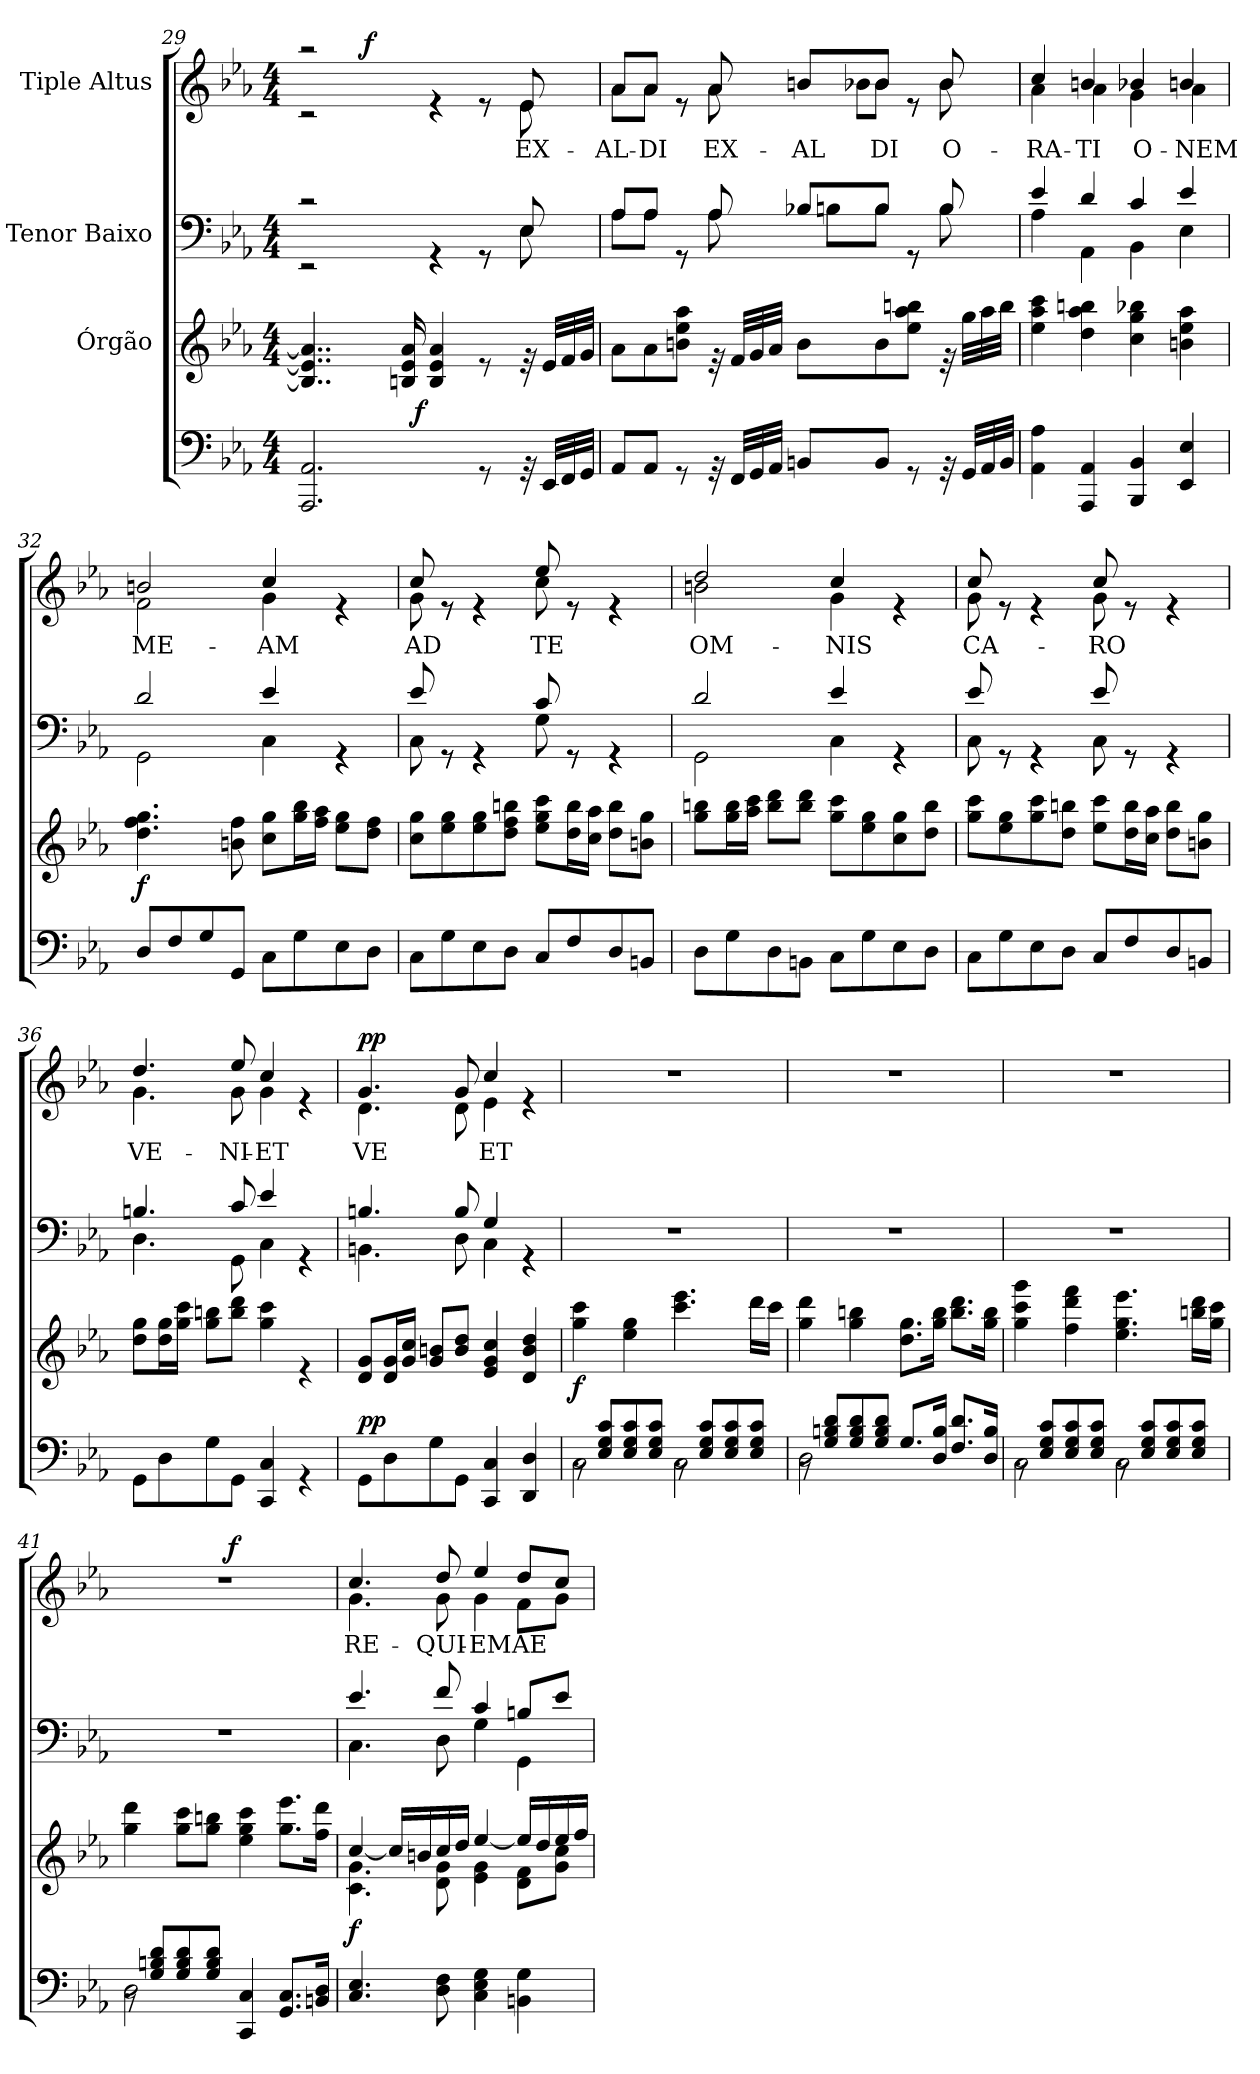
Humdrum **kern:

**kern	**dynam	**kern	**dynam	**kern	**kern	**text	**dynam
*part4	*part4	*part3	*part3	*part2	*part1	*part1	*part1
*staff4	*staff4	*staff3	*staff3	*staff2	*staff1	*staff1	*staff1
*	*	*I"Órgão	*	*I"Tenor Baixo	*I"Tiple Altus	*	*
*clefF4	*	*clefG2	*	*clefF4	*clefG2	*	*
*k[b-e-a-]	*	*k[b-e-a-]	*	*k[b-e-a-]	*k[b-e-a-]	*	*
*E-:	*	*E-:	*	*E-:	*E-:	*	*
*M4/4	*	*M4/4	*	*M4/4	*M4/4	*	*
=29	=29	=29	=29	=29	=29	=29	=29
*^	*	*	*	*^	*^	*	*
*	*	*	*	*	*	*	*	*^	*	*
2.AAA-/ 2.AA-/	4...ryy	.	4..B/] 4..e-/] 4..a-/]	.	2rc	2rEE	2raa	2rc	4ryy	.	.
.	.	.	.	.	.	.	.	.	32ryy	.	.
!	!	!	!	!	!	!	!	!	!	!	!LO:DY:b
.	.	.	.	.	.	.	.	.	2ryy	.	f
.	.	.	16Bn/ 16e-/ 16a-/	.	.	.	.	.	.	.	.
!	!	!LO:DY:a	!	!	!	!	!	!	!	!	!
.	2ryy	f	.	.	.	.	.	.	.	.	.
.	.	.	4B/ 4e-/ 4a-/	.	4rGG	4rGG	4re	4re	.	.	.
8rGG	.	.	8re	.	8rGG	8rGG	8re	8re	.	.	.
.	.	.	.	.	.	.	.	.	8..ryy	.	.
!	!	!	!	!	!	!	!	!	!	!LO:LY:b	!
32rFF	.	.	32rd	.	8E-/	8E-\	8e-/	8e-\	.	EX-	.
32EE-/LLL	.	.	32e-/LLL	.	.	.	.	.	.	.	.
32FF/	.	.	32f/	.	.	.	.	.	.	.	.
32GG/JJJ	32ryy	.	32g/JJJ	.	.	.	.	.	.	.	.
!!LO:PB:g=z
=30	=30	=30	=30	=30	=30	=30	=30	=30	=30	=30	=30
!	!	!	!	!	!	!	!	!	!	!LO:LY:b	!
*v	*v	*	*	*	*	*	*	*v	*v	*	*
8AA-/L	.	8a-\L	.	8A-/L	8A-\L	8a-/L	8a-\L	AL-	.
!	!	!	!	!	!	!	!	!LO:LY:b	!
8AA-/J	.	8a-\	.	8A-/J	8A-\J	8a-/J	8a-\J	-DI	.
8rGG	.	8bn\ 8ee-\ 8aa-\J	.	8rGG	8rGG	8re	8re	.	.
!	!	!	!	!	!	!	!	!LO:LY:b	!
32rFF	.	32rd	.	8A-/	8A-\	8a-/	8a-\	EX-	.
32FF/LLL	.	32f/LLL	.	.	.	.	.	.	.
32GG/	.	32g/	.	.	.	.	.	.	.
32AA-/JJJ	.	32a-/JJJ	.	.	.	.	.	.	.
!	!	!	!	!	!	!	!	!LO:LY:b	!
8BBn/L	.	8b\L	.	8B-X/L	8Bn\L	8bn/L	8b-X\L	-AL	.
!	!	!	!	!	!	!	!	!LO:LY:b	!
8BB/J	.	8b\	.	8B/J	8B\J	8b-/J	8b-\J	-DI	.
8rGG	.	8ee-\ 8aa-\ 8bbn\J	.	8rGG	8rGG	8re	8re	.	.
!	!	!	!	!	!	!	!	!LO:LY:b	!
32rFF	.	32rd	.	8B/	8B\	8b-/	8b-\	O-	.
32GG/LLL	.	32gg\LLL	.	.	.	.	.	.	.
32AA-/	.	32aa-\	.	.	.	.	.	.	.
32BB/JJJ	.	32bb\JJJ	.	.	.	.	.	.	.
=31	=31	=31	=31	=31	=31	=31	=31	=31	=31
!	!	!	!	!	!	!	!	!LO:LY:b	!
4AA-\ 4A-\	.	4ee-\ 4aa-\ 4ccc\	.	4e-/	4A-\	4cc/	4a-\	-RA-	.
!	!	!	!	!	!	!	!	!LO:LY:b	!
4AAA-/ 4AA-/	.	4dd\ 4aa-\ 4bbn\	.	4d/	4AA-\	4bn/	4a-\	-TI	.
!	!	!	!	!	!	!	!	!LO:LY:b	!
4BBB-/ 4BB-/	.	4cc\ 4gg\ 4bb-X\	.	4c/	4BB-\	4b-X/	4g\	O-	.
!	!	!	!	!	!	!	!	!LO:LY:b	!
4EE-/ 4E-/	.	4bn\ 4ee-\ 4aa-\	.	4e-/	4E-\	4bn/	4a-\	NEM	.
=32	=32	=32	=32	=32	=32	=32	=32	=32	=32
!	!	!	!LO:DY:b	!	!	!	!	!LO:LY:b	!
8D/L	.	4.dd\ 4.ff\ 4.gg\	f	2d/	2GG\	2bn/	2f\	-ME-	.
8F/	.	.	.	.	.	.	.	.	.
8G/	.	.	.	.	.	.	.	.	.
8GG/J	.	8bn\ 8ff\	.	.	.	.	.	.	.
!	!	!	!	!	!	!	!	!LO:LY:b	!
8C\L	.	8cc\ 8gg\L	.	4e-/	4C\	4cc/	4g\	-AM	.
8G\	.	16gg\ 16bb-i\L	.	.	.	.	.	.	.
.	.	16ff\ 16aa-\JJ	.	.	.	.	.	.	.
8E-\	.	8ee-\ 8gg\L	.	4rGG	4rGG	4re	4re	.	.
8D\J	.	8dd\ 8ff\J	.	.	.	.	.	.	.
!!LO:LB:g=z	!!
=33	=33	=33	=33	=33	=33	=33	=33	=33	=33
!	!	!	!	!	!	!	!	!LO:LY:b	!
8C\L	.	8cc\ 8gg\L	.	8e-/	8C\	8cc/	8g\	AD	.
8G\	.	8ee-\ 8gg\	.	8rGG	8rGG	8re	8re	.	.
8E-\	.	8ee-\ 8gg\	.	4rGG	4rGG	4re	4re	.	.
8D\J	.	8dd\ 8ff\ 8bbn\J	.	.	.	.	.	.	.
!	!	!	!	!	!	!	!	!LO:LY:b	!
8C/L	.	8ee-\ 8gg\ 8ccc\L	.	8c/	8G\	8ee-/	8cc\	TE	.
8F/	.	16dd\ 16bb\L	.	8rGG	8rGG	8re	8re	.	.
.	.	16cc\ 16aa-\JJ	.	.	.	.	.	.	.
8D/	.	8dd\ 8bb\L	.	4rGG	4rGG	4re	4re	.	.
8BBn/J	.	8bn\ 8gg\J	.	.	.	.	.	.	.
=34	=34	=34	=34	=34	=34	=34	=34	=34	=34
!	!	!	!	!	!	!	!	!LO:LY:b	!
8D\L	.	8gg\ 8bbn\L	.	2d/	2GG\	2dd/	2bn\	OM-	.
8G\	.	16gg\ 16bb\L	.	.	.	.	.	.	.
.	.	16aa-\ 16ccc\JJ	.	.	.	.	.	.	.
8D\	.	8bb\ 8ddd\L	.	.	.	.	.	.	.
8BBn\J	.	8bb\ 8ddd\J	.	.	.	.	.	.	.
!	!	!	!	!	!	!	!	!LO:LY:b	!
8C\L	.	8gg\ 8ccc\L	.	4e-/	4C\	4cc/	4g\	-NIS	.
8G\	.	8ee-\ 8gg\	.	.	.	.	.	.	.
8E-\	.	8cc\ 8gg\	.	4rGG	4rGG	4re	4re	.	.
8D\J	.	8dd\ 8bb\J	.	.	.	.	.	.	.
=35	=35	=35	=35	=35	=35	=35	=35	=35	=35
!	!	!	!	!	!	!	!	!LO:LY:b	!
8C\L	.	8gg\ 8ccc\L	.	8e-/	8C\	8cc/	8g\	CA-	.
8G\	.	8ee-\ 8gg\	.	8rGG	8rGG	8re	8re	.	.
8E-\	.	8gg\ 8ccc\	.	4rGG	4rGG	4re	4re	.	.
8D\J	.	8dd\ 8bbn\J	.	.	.	.	.	.	.
!	!	!	!	!	!	!	!	!LO:LY:b	!
8C/L	.	8ee-\ 8ccc\L	.	8e-/	8C\	8cc/	8g\	-RO	.
8F/	.	16dd\ 16bb\L	.	8rGG	8rGG	8re	8re	.	.
.	.	16cc\ 16aa-\JJ	.	.	.	.	.	.	.
8D/	.	8dd\ 8bb\L	.	4rGG	4rGG	4re	4re	.	.
8BBn/J	.	8bn\ 8gg\J	.	.	.	.	.	.	.
=36	=36	=36	=36	=36	=36	=36	=36	=36	=36
!	!	!	!	!	!	!	!	!LO:LY:b	!
8GG\L	.	8dd\ 8gg\L	.	4.Bn/	4.D\	4.dd/	4.g\	VE-	.
8D\	.	16dd\ 16gg\L	.	.	.	.	.	.	.
.	.	16gg\ 16ccc\JJ	.	.	.	.	.	.	.
8G\	.	8gg\ 8bbn\L	.	.	.	.	.	.	.
!	!	!	!	!	!	!	!	!LO:LY:b	!
8GG\J	.	8bb\ 8ddd\J	.	8c/	8GG\	8ee-/	8g\	-NI-	.
!	!	!	!	!	!	!	!	!LO:LY:b	!
4CC/ 4C/	.	4gg\ 4ccc\	.	4e-/	4C\	4cc/	4g\	-ET	.
4rGG	.	4re	.	4rGG	4rGG	4re	4re	.	.
!!LO:PB:g=z	!!
=37	=37	=37	=37	=37	=37	=37	=37	=37	=37
!	!LO:DY:a	!	!	!	!	!	!	!LO:LY:b	!LO:DY:b
8GG\L	pp	8d/ 8g/L	.	4.Bn/	4.BBn\	4.g/	4.d\	-VE	pp
8D\	.	16d/ 16g/L	.	.	.	.	.	.	.
.	.	16g/ 16cc/JJ	.	.	.	.	.	.	.
8G\	.	8g/ 8bn/L	.	.	.	.	.	.	.
!	!	!	!	!	!	!	!	!LO:LY:b	!
8GG\J	.	8b/ 8dd/J	.	8B/	8D\	8g/	8d\	.	.
!	!	!	!	!	!	!	!	!LO:LY:b	!
4CC/ 4C/	.	4e-/ 4g/ 4cc/	.	4G/	4C\	4cc/	4e-\	ET	.
4DD/ 4D/	.	4d/ 4b/ 4dd/	.	4rGG	4rGG	4re	4re	.	.
=38	=38	=38	=38	=38	=38	=38	=38	=38	=38
*^	*	*	*	*	*	*	*	*	*
!	!	!	!	!LO:DY:b	!	!	!	!	!	!
*	*	*	*	*	*v	*v	*	*	*	*
*	*	*	*	*	*	*v	*v	*	*
2C\	8rBB	.	4gg\ 4ccc\	f	1r	1r	.	.
.	8E-/ 8G/ 8c/L	.	.	.	.	.	.	.
.	8E-/ 8G/ 8c/	.	4ee-\ 4gg\	.	.	.	.	.
.	8E-/ 8G/ 8c/J	.	.	.	.	.	.	.
2C\	8rBB	.	4.ccc\ 4.eee-\	.	.	.	.	.
.	8E-/ 8G/ 8c/L	.	.	.	.	.	.	.
.	8E-/ 8G/ 8c/	.	.	.	.	.	.	.
.	8E-/ 8G/ 8c/J	.	16ddd\LL	.	.	.	.	.
.	.	.	16ccc\JJ	.	.	.	.	.
=39	=39	=39	=39	=39	=39	=39	=39	=39
2D\	8rBB	.	4gg\ 4ddd\	.	1r	1r	.	.
.	8G/ 8Bn/ 8d/L	.	.	.	.	.	.	.
.	8G/ 8B/ 8d/	.	4gg\ 4bbn\	.	.	.	.	.
.	8G/ 8B/ 8d/J	.	.	.	.	.	.	.
2ryy	8.G/L	.	8.dd\ 8.gg\L	.	.	.	.	.
.	16D/ 16B/Jk	.	16gg\ 16bb\Jk	.	.	.	.	.
.	8.F/ 8.d/L	.	8.bb\ 8.ddd\L	.	.	.	.	.
.	16D/ 16B/Jk	.	16gg\ 16bb\Jk	.	.	.	.	.
=40	=40	=40	=40	=40	=40	=40	=40	=40
2C\	8rBB	.	4gg\ 4ccc\ 4ggg\	.	1r	1r	.	.
.	8E-/ 8G/ 8c/L	.	.	.	.	.	.	.
.	8E-/ 8G/ 8c/	.	4ff\ 4ddd\ 4fff\	.	.	.	.	.
.	8E-/ 8G/ 8c/J	.	.	.	.	.	.	.
2C\	8rBB	.	4.ee-\ 4.gg\ 4.eee-\	.	.	.	.	.
.	8E-/ 8G/ 8c/L	.	.	.	.	.	.	.
.	8E-/ 8G/ 8c/	.	.	.	.	.	.	.
.	8E-/ 8G/ 8c/J	.	16bbn\ 16ddd\LL	.	.	.	.	.
.	.	.	16gg\ 16ccc\JJ	.	.	.	.	.
!!LO:LB:g=z
=41	=41	=41	=41	=41	=41	=41	=41	=41
*	*	*	*	*	*	*^	*	*
2D\	8rBB	.	4gg\ 4ddd\	.	1r	1r	4...ryy	.	.
.	8G/ 8Bn/ 8d/L	.	.	.	.	.	.	.	.
.	8G/ 8B/ 8d/	.	8gg\ 8ccc\L	.	.	.	.	.	.
.	8G/ 8B/ 8d/J	.	8gg\ 8bbn\J	.	.	.	.	.	.
!	!	!	!	!	!	!	!	!	!LO:DY:b
.	.	.	.	.	.	.	2ryy	.	f
2ryy	4CC/ 4C/	.	4ee-\ 4gg\ 4ccc\	.	.	.	.	.	.
.	8.GG/ 8.C/L	.	8.gg\ 8.eee-\L	.	.	.	.	.	.
.	16BBn/ 16D/Jk	.	16ff\ 16ddd\Jk	.	.	.	.	.	.
.	.	.	.	.	.	.	32ryy	.	.
=42	=42	=42	=42	=42	=42	=42	=42	=42	=42
*	*	*	*^	*	*^	*	*	*	*
!	!	!	!	!	!LO:DY:b	!	!	!	!	!LO:LY:b	!
*v	*v	*	*	*	*	*	*	*	*	*	*
4.C/ 4.E-/	.	4.c\ 4.g\	[<4cc/	f	4.e-/	4.C\	4.cc/	4.g\	RE-	.
.	.	.	16cc/LL]	.	.	.	.	.	.	.
.	.	.	16bn/	.	.	.	.	.	.	.
!	!	!	!	!	!	!	!	!	!LO:LY:b	!
8D\ 8F\	.	8d\ 8g\	16cc/	.	8f/	8D\	8dd/	8g\	-QUI-	.
.	.	.	16dd/JJ	.	.	.	.	.	.	.
!	!	!	!	!	!	!	!	!	!LO:LY:b	!
4C\ 4E-\ 4G\	.	4e-\ 4g\	[<4ee-/	.	4c/	4G\	4ee-/	4g\	-EM	.
!	!	!	!	!	!	!	!	!	!LO:LY:b	!
4BBn\ 4G\	.	8d\ 8f\L	16ee-/LL]	.	8Bn/L	4GG\	8dd/L	8f\L	AE	.
.	.	.	16dd/	.	.	.	.	.	.	.
.	.	8g\ 8cc\J	16ee-/	.	8e-/J	.	8cc/J	8g\J	.	.
.	.	.	16ff/JJ	.	.	.	.	.	.	.
*	*	*v	*v	*	*	*	*v	*v	*	*
*	*	*	*	*v	*v	*	*	*
=	=	=	=	=	=	=	=
*-	*-	*-	*-	*-	*-	*-	*-
